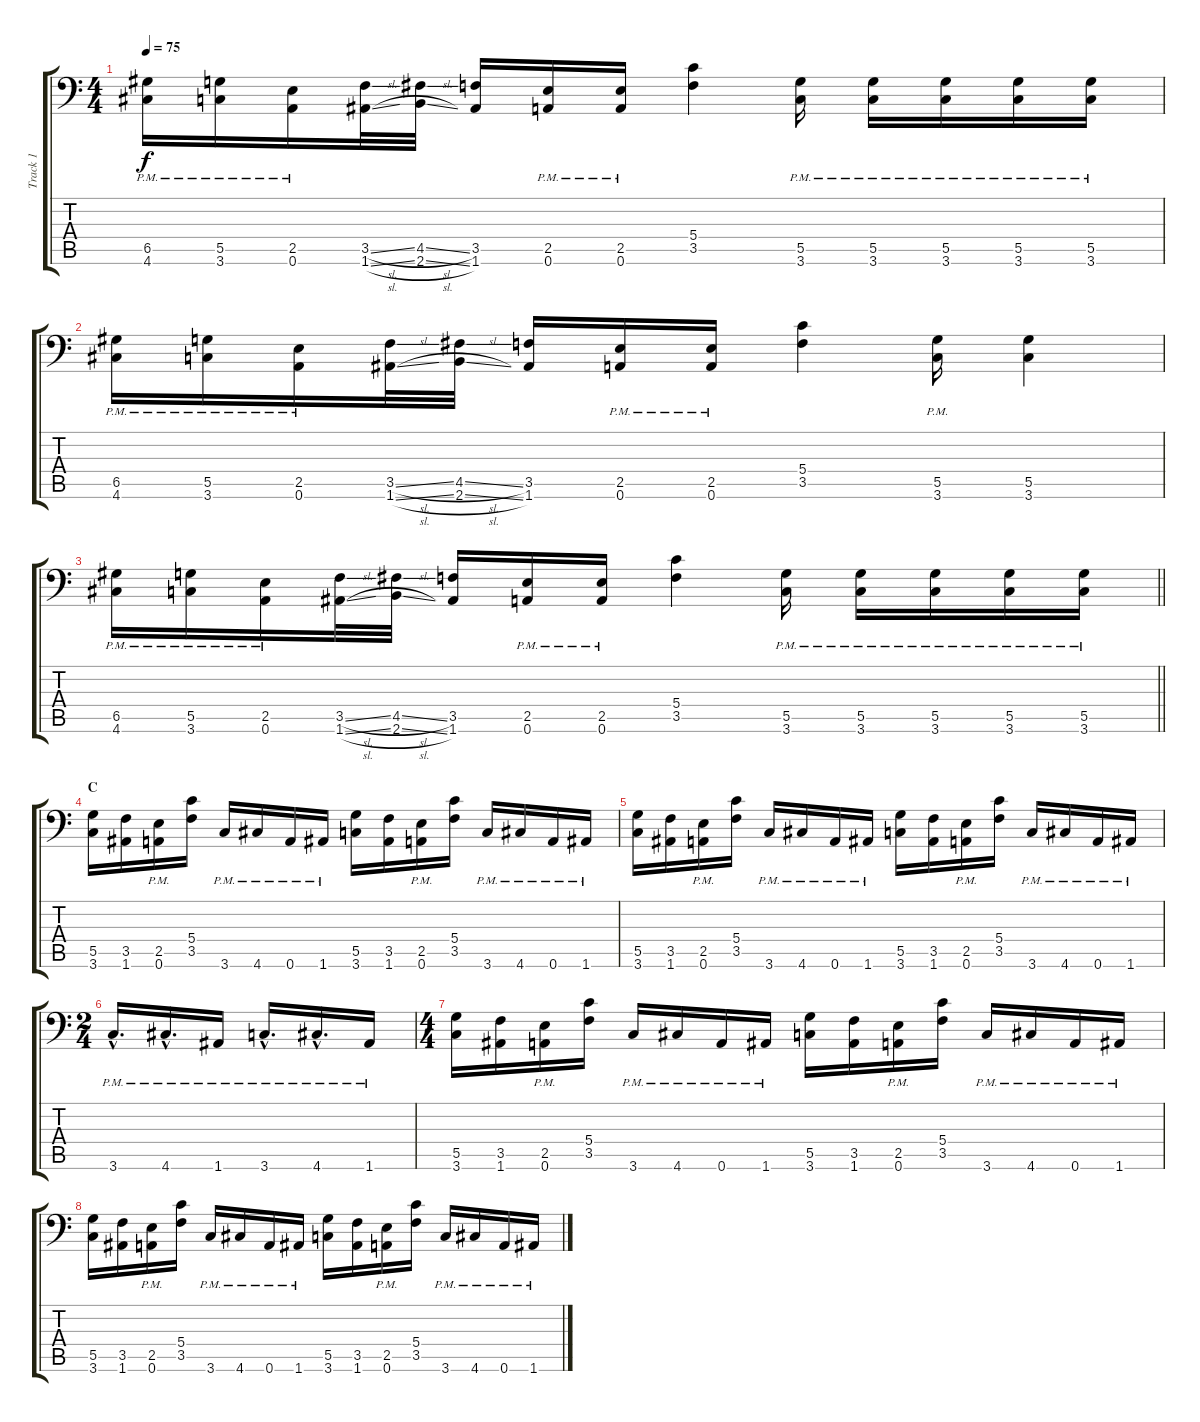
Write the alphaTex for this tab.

\track ("Track 1" "Track 1") {instrument distortionguitar}
\staff {score tabs}
\tuning (A3 E3 C3 G2 D2 A1) {hide}
\ts (4 4)
\tempo 75
\clef f4
\ks c
(6.5{pm} 4.6{pm}).16{dy f} (5.5{pm} 3.6{pm}).16 (2.5{pm} 0.6{pm}).16 (3.5{sl} 1.6{sl}).32 (4.5{sl} 2.6{sl}).32 (3.5 1.6).16 (2.5{pm} 0.6{pm}).16 (2.5{pm} 0.6{pm}).16 (5.4 3.5).4 (5.5{pm} 3.6{pm}).16 (5.5{pm} 3.6{pm}).16 (5.5{pm} 3.6{pm}).16 (5.5{pm} 3.6{pm}).16 (5.5{pm} 3.6{pm}).16 |
(6.5{pm} 4.6{pm}).16 (5.5{pm} 3.6{pm}).16 (2.5{pm} 0.6{pm}).16 (3.5{sl} 1.6{sl}).32 (4.5{sl} 2.6{sl}).32 (3.5 1.6).16 (2.5{pm} 0.6{pm}).16 (2.5{pm} 0.6{pm}).16 (5.4 3.5).4 (5.5{pm} 3.6{pm}).16 (5.5 3.6).4 |
\barLineRight lightlight
(6.5{pm} 4.6{pm}).16 (5.5{pm} 3.6{pm}).16 (2.5{pm} 0.6{pm}).16 (3.5{sl} 1.6{sl}).32 (4.5{sl} 2.6{sl}).32 (3.5 1.6).16 (2.5{pm} 0.6{pm}).16 (2.5{pm} 0.6{pm}).16 (5.4 3.5).4 (5.5{pm} 3.6{pm}).16 (5.5{pm} 3.6{pm}).16 (5.5{pm} 3.6{pm}).16 (5.5{pm} 3.6{pm}).16 (5.5{pm} 3.6{pm}).16 |
\section ("" "C")
(5.5 3.6).16 (3.5 1.6).16 (2.5{pm} 0.6{pm}).16 (5.4 3.5).16 3.6{pm}.16 4.6{pm}.16 0.6{pm}.16 1.6{pm}.16 (5.5 3.6).16 (3.5 1.6).16 (2.5{pm} 0.6{pm}).16 (5.4 3.5).16 3.6{pm}.16 4.6{pm}.16 0.6{pm}.16 1.6{pm}.16 |
(5.5 3.6).16 (3.5 1.6).16 (2.5{pm} 0.6{pm}).16 (5.4 3.5).16 3.6{pm}.16 4.6{pm}.16 0.6{pm}.16 1.6{pm}.16 (5.5 3.6).16 (3.5 1.6).16 (2.5{pm} 0.6{pm}).16 (5.4 3.5).16 3.6{pm}.16 4.6{pm}.16 0.6{pm}.16 1.6{pm}.16 |
\ts (2 4)
3.6{hac pm}.16{d} 4.6{hac pm}.16{d} 1.6{pm}.16 3.6{hac pm}.16{d} 4.6{hac pm}.16{d} 1.6{pm}.16 |
\ts (4 4)
(5.5 3.6).16 (3.5 1.6).16 (2.5{pm} 0.6{pm}).16 (5.4 3.5).16 3.6{pm}.16 4.6{pm}.16 0.6{pm}.16 1.6{pm}.16 (5.5 3.6).16 (3.5 1.6).16 (2.5{pm} 0.6{pm}).16 (5.4 3.5).16 3.6{pm}.16 4.6{pm}.16 0.6{pm}.16 1.6{pm}.16 |
(5.5 3.6).16 (3.5 1.6).16 (2.5{pm} 0.6{pm}).16 (5.4 3.5).16 3.6{pm}.16 4.6{pm}.16 0.6{pm}.16 1.6{pm}.16 (5.5 3.6).16 (3.5 1.6).16 (2.5{pm} 0.6{pm}).16 (5.4 3.5).16 3.6{pm}.16 4.6{pm}.16 0.6{pm}.16 1.6{pm}.16
